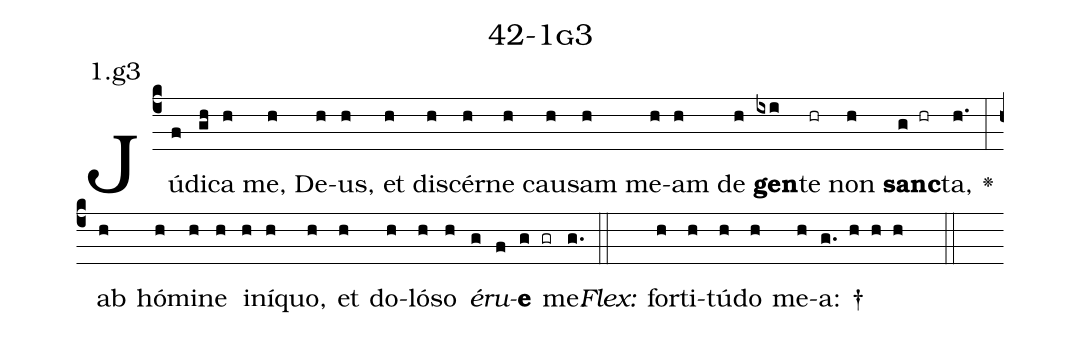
name: 42-1g3;
annotation: 1.g3;
%%
(c4)Jú(f)di(gh)ca(h) me,(h) De(h)us,(h) et(h) di(h)scér(h)ne(h) cau(h)sam(h) me(h)am(h) de(h) <b>gen</b>(ixi)te(hr) non(h) <b>sanc</b>(g hr)ta,(h.) <v>\greheightstar</v>(:) ab(h) hó(h)mi(h)ne(h) in(h)í(h)quo,(h) et(h) do(h)ló(h)so(h) <i>é</i>(g)<i>ru</i>(f)<b>e</b>(g gr) me.(g.) (::)
<i>Flex:</i>()  for(h)ti(h)tú(h)do(h) me(h)a: †(g. h h h  ::)

%E(h) u(h) o(g) u(f) a(g) e.(g.) (::)
